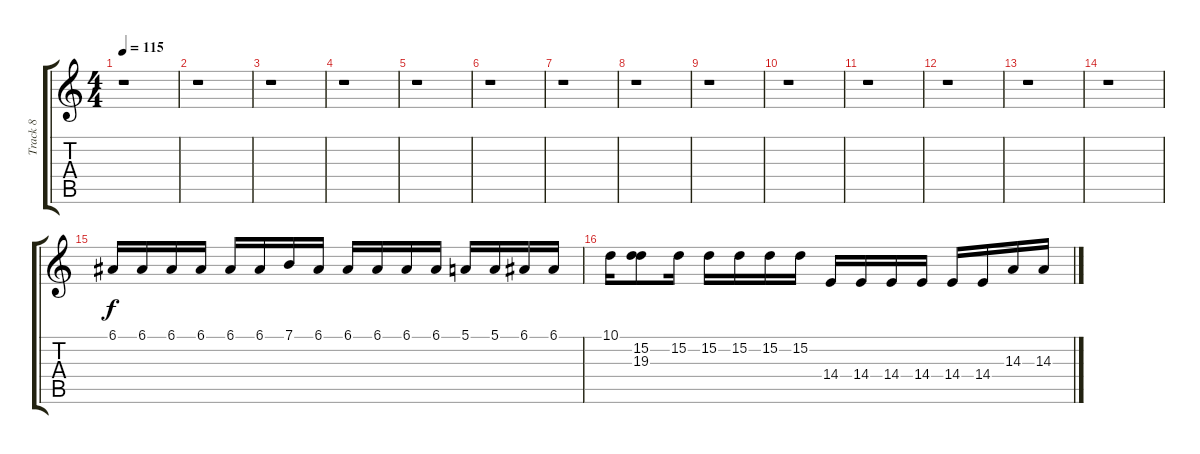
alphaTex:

\track ("Track 8" "Track 8") {instrument tangoaccordion}
\staff {score tabs}
\tuning (E4 B3 G3 D3 A2 E2) {hide}
\ts (4 4)
\tempo 115
\clef g2
\ks c
r.1{dy f} |
r.1 |
r.1 |
r.1 |
r.1 |
r.1 |
r.1 |
r.1 |
r.1 |
r.1 |
r.1 |
r.1 |
r.1 |
r.1 |
6.1.16 6.1.16 6.1.16 6.1.16 6.1.16 6.1.16 7.1.16 6.1.16 6.1.16 6.1.16 6.1.16 6.1.16 5.1.16 5.1.16 6.1.16 6.1.16 |
10.1.16 (15.2 19.3).8 15.2.16 15.2.16 15.2.16 15.2.16 15.2.16 14.4.16 14.4.16 14.4.16 14.4.16 14.4.16 14.4.16 14.3.16 14.3.16
